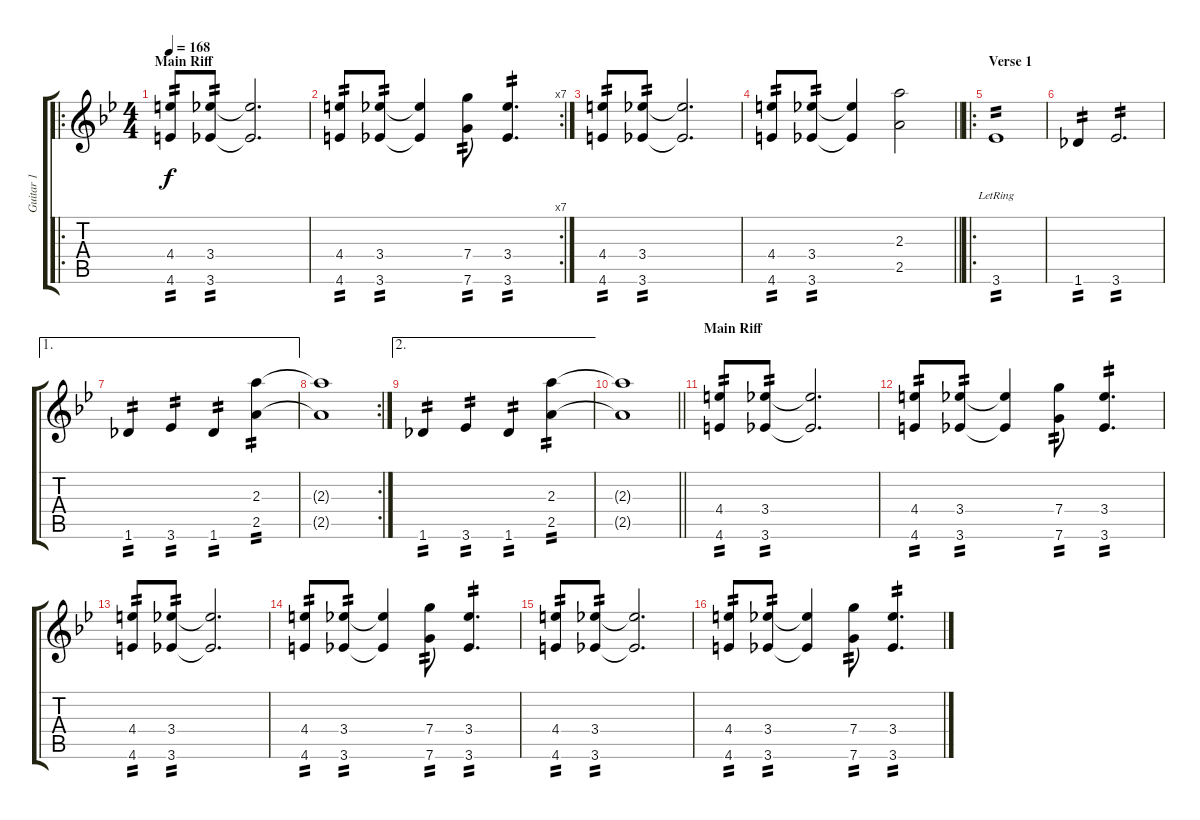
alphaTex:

\track ("Guitar 1" "Guitar 1") {instrument distortionguitar}
\staff {score tabs}
\tuning (E4 C4 G3 C3 G2 C2) {hide}
\ro
\ts (4 4)
\section ("" "Main Riff")
\tempo 168
\clef g2
\ks bb
(4.4 4.6).8{ot 8vb tp 2 dy f} (3.4 3.6).8{ot 8vb tp 2} (3.4{t} 3.6{t}).2{d ot 8vb} |
\rc 7
(4.4 4.6).8{ot 8vb tp 2} (3.4 3.6).8{ot 8vb tp 2} (3.4{t} 3.6{t}).4{ot 8vb} (7.4 7.6).8{ot 8vb tp 2} (3.4 3.6).4{d ot 8vb tp 2} |
(4.4 4.6).8{ot 8vb tp 2} (3.4 3.6).8{ot 8vb tp 2} (3.4{t} 3.6{t}).2{d ot 8vb} |
\barLineRight lightlight
(4.4 4.6).8{ot 8vb tp 2} (3.4 3.6).8{ot 8vb tp 2} (3.4{t} 3.6{t}).4{ot 8vb} (2.3 2.5).2{ot 8vb} |
\ro
\section ("" "Verse 1")
3.6{lr}.1{ot 8vb tp 2} |
1.6.4{ot 8vb tp 2} 3.6.2{d ot 8vb tp 2} |
\ae 1
1.6.4{ot 8vb tp 2} 3.6.4{ot 8vb tp 2} 1.6.4{ot 8vb tp 2} (2.3 2.5).4{ot 8vb tp 2} |
\rc 2
(2.3{t} 2.5{t}).1{ot 8vb} |
\ae 2
1.6.4{ot 8vb tp 2} 3.6.4{ot 8vb tp 2} 1.6.4{ot 8vb tp 2} (2.3 2.5).4{ot 8vb tp 2} |
\barLineRight lightlight
(2.3{t} 2.5{t}).1{ot 8vb} |
\section ("" "Main Riff")
(4.4 4.6).8{ot 8vb tp 2} (3.4 3.6).8{ot 8vb tp 2} (3.4{t} 3.6{t}).2{d ot 8vb} |
(4.4 4.6).8{ot 8vb tp 2} (3.4 3.6).8{ot 8vb tp 2} (3.4{t} 3.6{t}).4{ot 8vb} (7.4 7.6).8{ot 8vb tp 2} (3.4 3.6).4{d ot 8vb tp 2} |
(4.4 4.6).8{ot 8vb tp 2} (3.4 3.6).8{ot 8vb tp 2} (3.4{t} 3.6{t}).2{d ot 8vb} |
(4.4 4.6).8{ot 8vb tp 2} (3.4 3.6).8{ot 8vb tp 2} (3.4{t} 3.6{t}).4{ot 8vb} (7.4 7.6).8{ot 8vb tp 2} (3.4 3.6).4{d ot 8vb tp 2} |
(4.4 4.6).8{ot 8vb tp 2} (3.4 3.6).8{ot 8vb tp 2} (3.4{t} 3.6{t}).2{d ot 8vb} |
(4.4 4.6).8{ot 8vb tp 2} (3.4 3.6).8{ot 8vb tp 2} (3.4{t} 3.6{t}).4{ot 8vb} (7.4 7.6).8{ot 8vb tp 2} (3.4 3.6).4{d ot 8vb tp 2}
